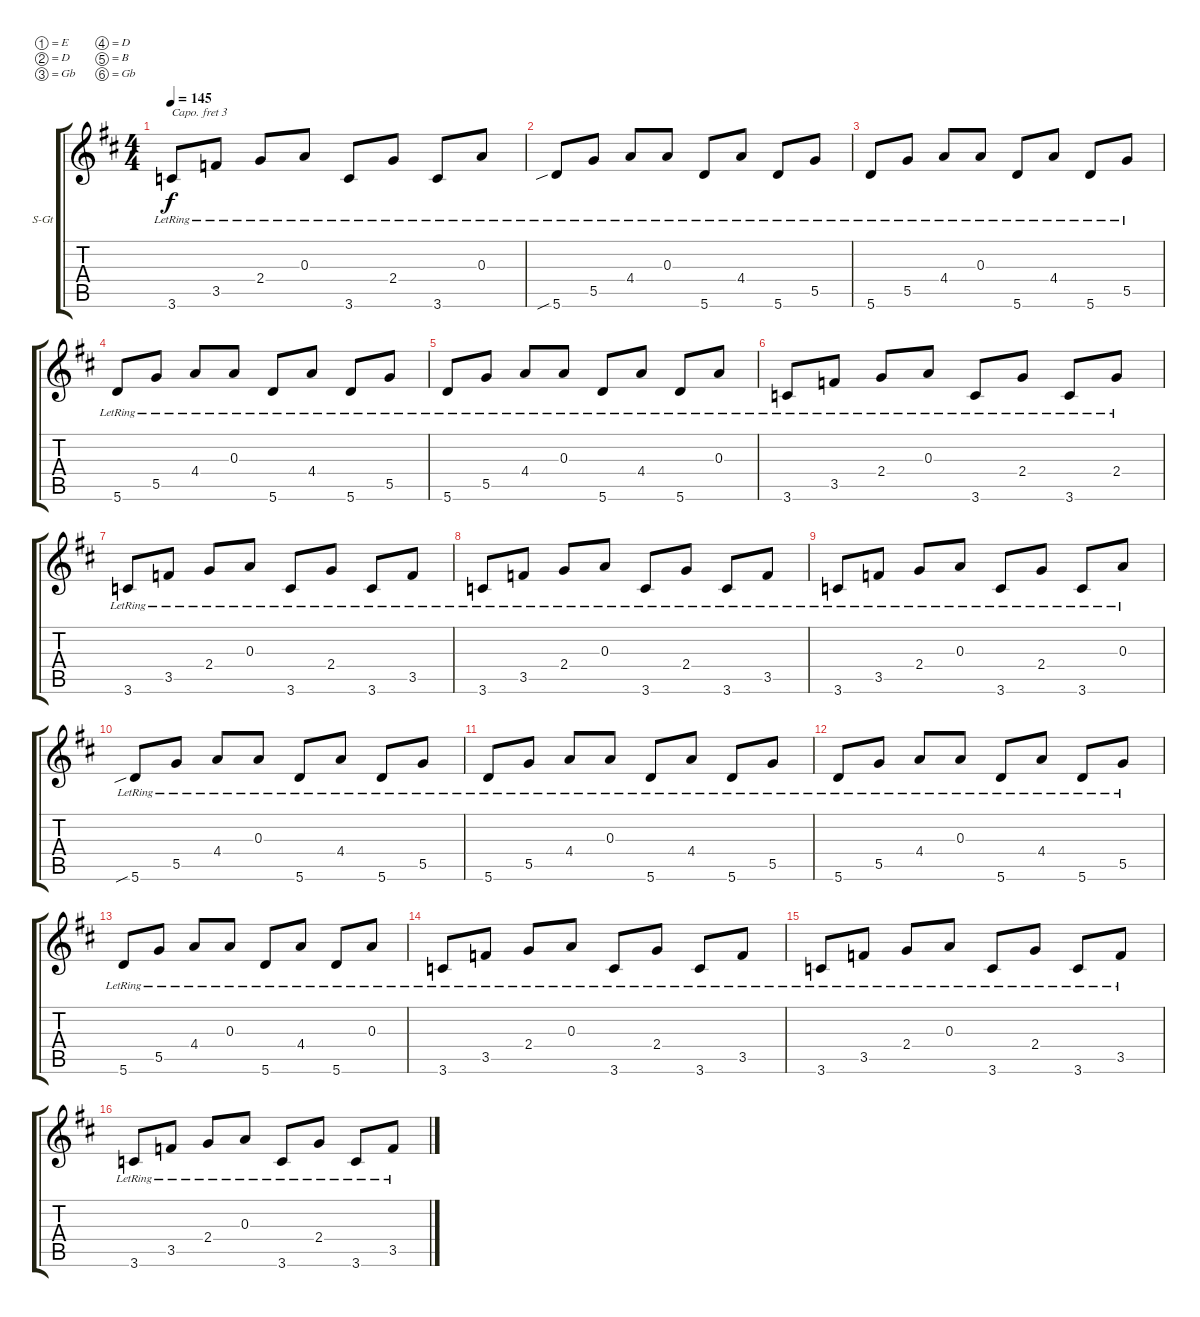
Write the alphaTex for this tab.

\bracketExtendMode groupsimilarinstruments
\firstSystemTrackNameOrientation horizontal
\otherSystemsTrackNameOrientation horizontal
\track ("Steel String Acoustic Guitar" "S-Gt") {instrument acousticguitarsteel}
\staff {score tabs}
\capo 3
\tuning (E4 D4 Gb3 D3 B2 Gb2)
\ts (4 4)
\tempo 145
\clef g2
\ks d
3.6{lr}.8{dy f} 3.5{lr}.8 2.4{lr}.8 0.3{lr}.8 3.6{lr}.8 2.4{lr}.8 3.6{lr}.8 0.3{lr}.8 |
5.6{sib lr}.8 5.5{lr}.8 4.4{lr}.8 0.3{lr}.8 5.6{lr}.8 4.4{lr}.8 5.6{lr}.8 5.5{lr}.8 |
5.6{lr}.8 5.5{lr}.8 4.4{lr}.8 0.3{lr}.8 5.6{lr}.8 4.4{lr}.8 5.6{lr}.8 5.5{lr}.8 |
5.6{lr}.8 5.5{lr}.8 4.4{lr}.8 0.3{lr}.8 5.6{lr}.8 4.4{lr}.8 5.6{lr}.8 5.5{lr}.8 |
5.6{lr}.8 5.5{lr}.8 4.4{lr}.8 0.3{lr}.8 5.6{lr}.8 4.4{lr}.8 5.6{lr}.8 0.3{lr}.8 |
3.6{lr}.8 3.5{lr}.8 2.4{lr}.8 0.3{lr}.8 3.6{lr}.8 2.4{lr}.8 3.6{lr}.8 2.4{lr}.8 |
3.6{lr}.8 3.5{lr}.8 2.4{lr}.8 0.3{lr}.8 3.6{lr}.8 2.4{lr}.8 3.6{lr}.8 3.5{lr}.8 |
3.6{lr}.8 3.5{lr}.8 2.4{lr}.8 0.3{lr}.8 3.6{lr}.8 2.4{lr}.8 3.6{lr}.8 3.5{lr}.8 |
3.6{lr}.8 3.5{lr}.8 2.4{lr}.8 0.3{lr}.8 3.6{lr}.8 2.4{lr}.8 3.6{lr}.8 0.3{lr}.8 |
5.6{sib lr}.8 5.5{lr}.8 4.4{lr}.8 0.3{lr}.8 5.6{lr}.8 4.4{lr}.8 5.6{lr}.8 5.5{lr}.8 |
5.6{lr}.8 5.5{lr}.8 4.4{lr}.8 0.3{lr}.8 5.6{lr}.8 4.4{lr}.8 5.6{lr}.8 5.5{lr}.8 |
5.6{lr}.8 5.5{lr}.8 4.4{lr}.8 0.3{lr}.8 5.6{lr}.8 4.4{lr}.8 5.6{lr}.8 5.5{lr}.8 |
5.6{lr}.8 5.5{lr}.8 4.4{lr}.8 0.3{lr}.8 5.6{lr}.8 4.4{lr}.8 5.6{lr}.8 0.3{lr}.8 |
3.6{lr}.8 3.5{lr}.8 2.4{lr}.8 0.3{lr}.8 3.6{lr}.8 2.4{lr}.8 3.6{lr}.8 3.5{lr}.8 |
3.6{lr}.8 3.5{lr}.8 2.4{lr}.8 0.3{lr}.8 3.6{lr}.8 2.4{lr}.8 3.6{lr}.8 3.5{lr}.8 |
3.6{lr}.8 3.5{lr}.8 2.4{lr}.8 0.3{lr}.8 3.6{lr}.8 2.4{lr}.8 3.6{lr}.8 3.5{lr}.8
